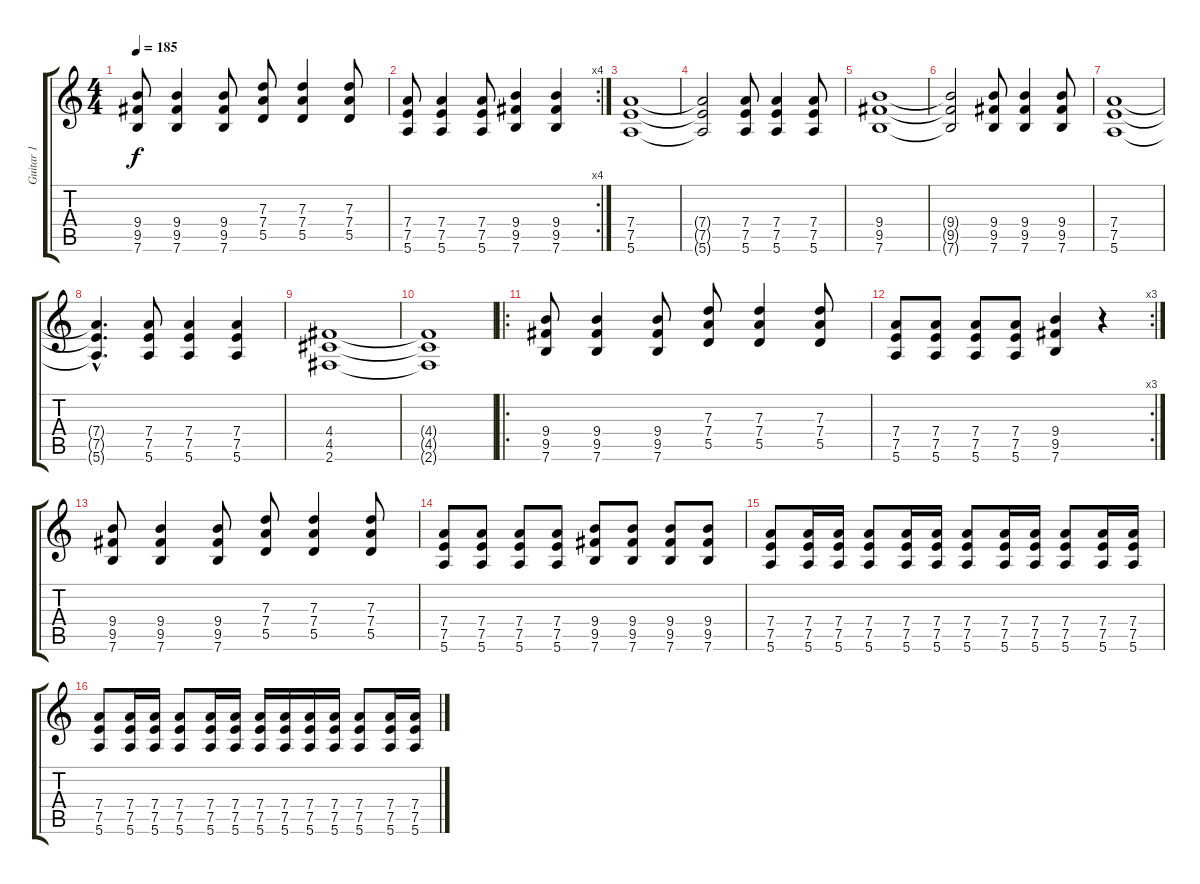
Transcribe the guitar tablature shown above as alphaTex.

\track ("Guitar 1" "Guitar 1") {instrument distortionguitar}
\staff {score tabs}
\tuning (E4 B3 G3 D3 A2 E2) {hide}
\ts (4 4)
\tempo 185
\clef g2
\ks c
(9.4 9.5 7.6).8{dy f instrument distortionguitar} (9.4 9.5 7.6).4 (9.4 9.5 7.6).8 (7.3 7.4 5.5).8 (7.3 7.4 5.5).4 (7.3 7.4 5.5).8 |
\rc 4
(7.4 7.5 5.6).8 (7.4 7.5 5.6).4 (7.4 7.5 5.6).8 (9.4 9.5 7.6).4 (9.4 9.5 7.6).4 |
(7.4 7.5 5.6).1 |
(7.4{t} 7.5{t} 5.6{t}).2 (7.4 7.5 5.6).8 (7.4 7.5 5.6).4 (7.4 7.5 5.6).8 |
(9.4 9.5 7.6).1 |
(9.4{t} 9.5{t} 7.6{t}).2 (9.4 9.5 7.6).8 (9.4 9.5 7.6).4 (9.4 9.5 7.6).8 |
(7.4 7.5 5.6).1 |
(7.4{hac t} 7.5{hac t} 5.6{hac t}).4{d} (7.4 7.5 5.6).8 (7.4 7.5 5.6).4 (7.4 7.5 5.6).4 |
(4.4 4.5 2.6).1 |
(4.4{t} 4.5{t} 2.6{t}).1 |
\ro
(9.4 9.5 7.6).8 (9.4 9.5 7.6).4 (9.4 9.5 7.6).8 (7.3 7.4 5.5).8 (7.3 7.4 5.5).4 (7.3 7.4 5.5).8 |
\rc 3
(7.4 7.5 5.6).8 (7.4 7.5 5.6).8 (7.4 7.5 5.6).8 (7.4 7.5 5.6).8 (9.4 9.5 7.6).4 r.4 |
(9.4 9.5 7.6).8 (9.4 9.5 7.6).4 (9.4 9.5 7.6).8 (7.3 7.4 5.5).8 (7.3 7.4 5.5).4 (7.3 7.4 5.5).8 |
(7.4 7.5 5.6).8 (7.4 7.5 5.6).8 (7.4 7.5 5.6).8 (7.4 7.5 5.6).8 (9.4 9.5 7.6).8 (9.4 9.5 7.6).8 (9.4 9.5 7.6).8 (9.4 9.5 7.6).8 |
(7.4 7.5 5.6).8 (7.4 7.5 5.6).16 (7.4 7.5 5.6).16 (7.4 7.5 5.6).8 (7.4 7.5 5.6).16 (7.4 7.5 5.6).16 (7.4 7.5 5.6).8 (7.4 7.5 5.6).16 (7.4 7.5 5.6).16 (7.4 7.5 5.6).8 (7.4 7.5 5.6).16 (7.4 7.5 5.6).16 |
(7.4 7.5 5.6).8 (7.4 7.5 5.6).16 (7.4 7.5 5.6).16 (7.4 7.5 5.6).8 (7.4 7.5 5.6).16 (7.4 7.5 5.6).16 (7.4 7.5 5.6).16 (7.4 7.5 5.6).16 (7.4 7.5 5.6).16 (7.4 7.5 5.6).16 (7.4 7.5 5.6).8 (7.4 7.5 5.6).16 (7.4 7.5 5.6).16
